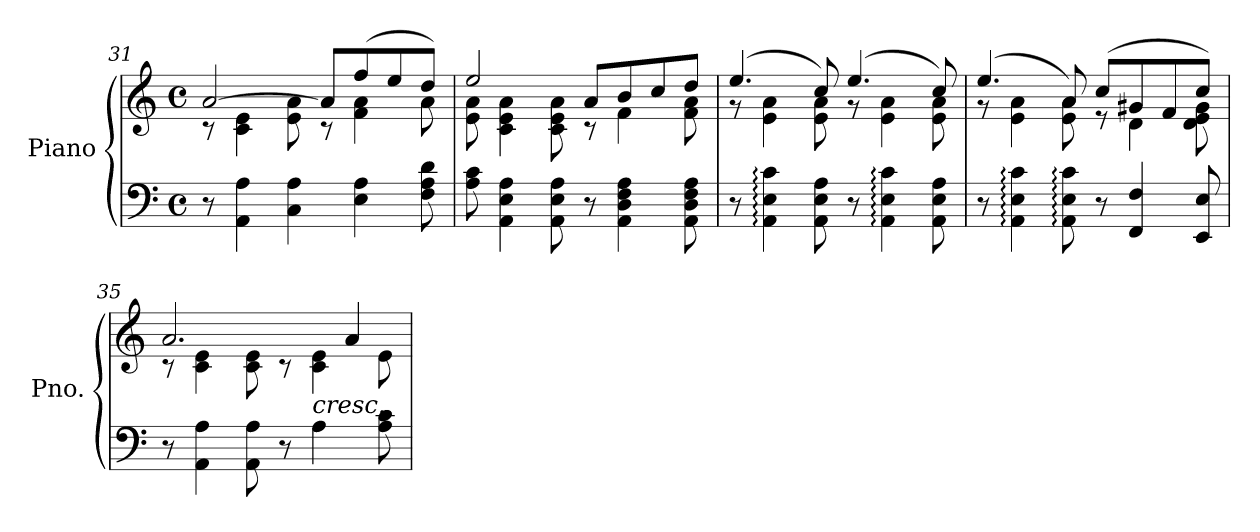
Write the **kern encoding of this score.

**kern	**kern
*part1	*part1
*staff2	*staff1
*I"Piano	*
*I'Pno.	*
*clefF4	*clefG2
*k[]	*k[]
*M4/4	*M4/4
*met(c)	*met(c)
=31	=31
*	*^
8r	[2a/	8r
4AA\ 4A\	.	4c\ 4e\
4C\ 4A\	.	8e\ 8a\
.	8a/L]	8r
4E\ 4A\	(>8ff/	4f\ 4a\
.	8ee/	.
8F\ 8A\ 8d\	8dd/J)	8a\
!!LO:LB:g=z	!!
=32	=32	=32
8A\ 8c\	2ee/	8e\ 8a\
4AA\ 4E\ 4A\	.	4c\ 4e\ 4a\
8AA\ 8E\ 8A\	.	8c\ 8e\ 8a\
8r	8a/L	8r
4AA\ 4D\ 4F\ 4A\	8b/	4f\
.	8cc/	.
8AA\ 8D\ 8F\ 8A\	8dd/J	8f\ 8a\
=33	=33	=33
8r	(>4.ee/	8r
4AA\: 4E\: 4c\:	.	4e\ 4a\
8AA\ 8E\ 8A\	8cc/)	8e\ 8a\
8r	(>4.ee/	8r
4AA\: 4E\: 4c\:	.	4e\ 4a\
8AA\ 8E\ 8A\	8cc/)	8e\ 8a\
=34	=34	=34
8r	(>4.ee/	8r
4AA\: 4E\: 4c\:	.	4e\ 4a\
8AA\: 8E\: 8c\:	8a/)	8e\ 8a\
8r	(>8cc/L	8r
4FF/ 4F/	8g#X/	4d\
.	8f/	.
8EE/ 8E/	8cc/J)	8d\ 8e\ 8g#\
=35	=35	=35
8r	2.a/	8r
4AA\ 4A\	.	4c\ 4e\
8AA\ 8A\	.	8c\ 8e\
8r	.	8r
!	!	!LO:TX:b:i:t=cresc.
4A\	.	4c\ 4e\
.	4a/	.
8A\ 8c\	.	8e\
*	*v	*v
=	=
*-	*-
